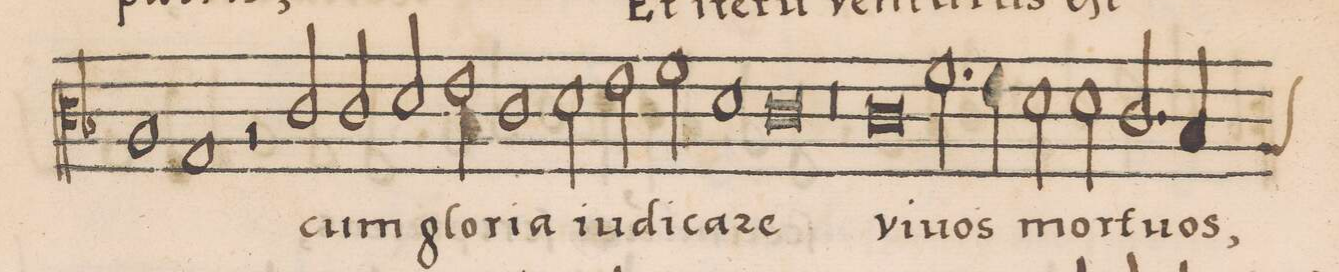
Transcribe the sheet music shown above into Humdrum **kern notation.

**kern	**text
*I"TENOR	*
*clefC3	*
*k[b-]	*
*met(C|)	*
*M2/1	*
1A	.
1G	.
=175-	=175-
2r	.
2c/	cum
2c/	glo-
2d/	-ri-
=176-	=176-
2e\	-a
1c	iu-
2d\	-di-
=177-	=177-
2e\	-ca-
2f\	-re
1d	.
=178-	=178-
0c	.
=179-	=179-
0r	.
=180-	=180-
0c	vi-
=181-	=181-
2.f\	-uos
4e\	[et]
2d\	mor-
2d\	-tu-
=182-	=182-
2.c/	-os,
*custos:A	*
4B-/	.
*-	*-
